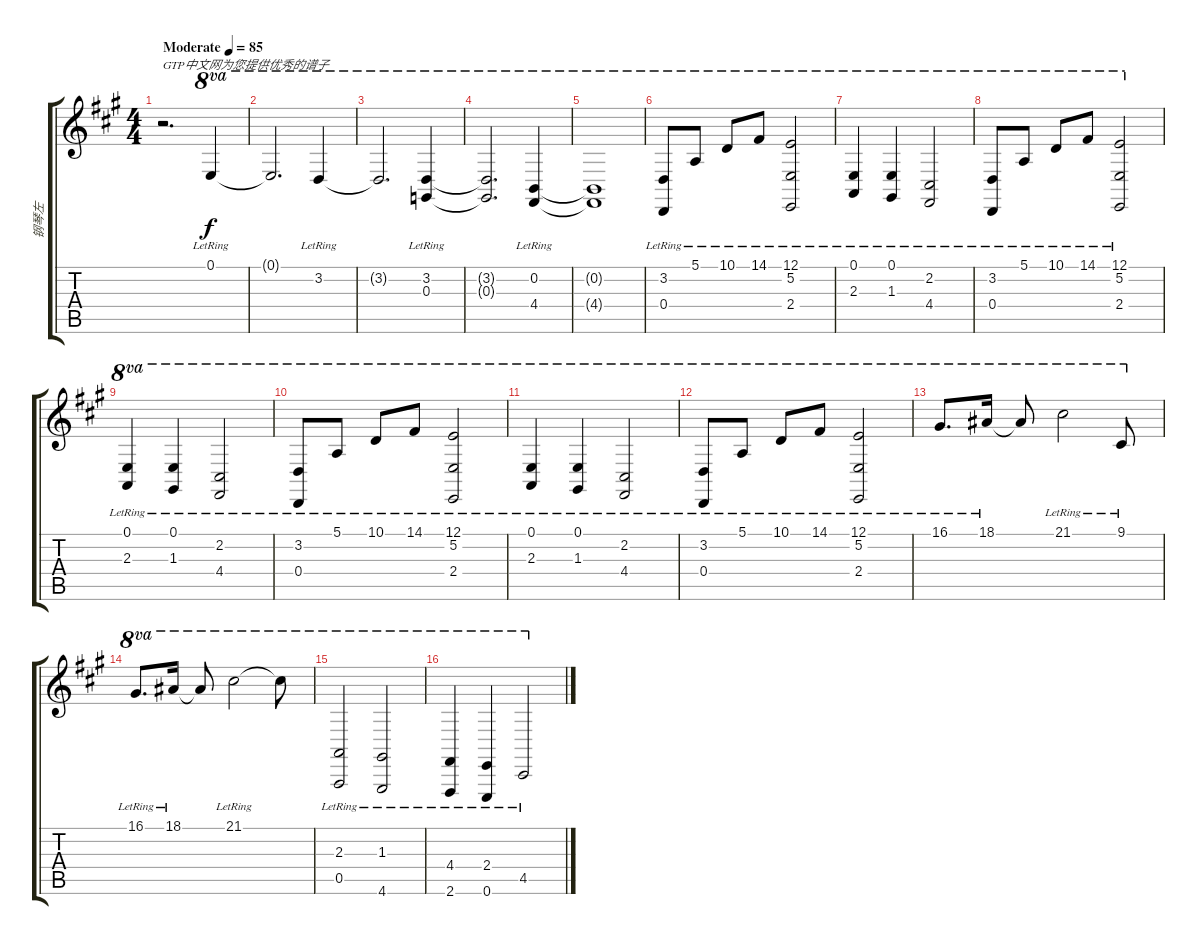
\track ("钢琴左" "钢琴左") {instrument acousticgrandpiano}
\staff {score tabs}
\tuning (E4 B3 G3 D3 A2 E2) {hide}
\ts (4 4)
\tempo (85 "Moderate")
\clef g2
\ks a
r.2{d txt "GTP中文网为您提供优秀的谱子" dy f instrument acousticgrandpiano} 0.1{lr}.4{ot 8va} |
0.1{t}.2{d ot 8va} 3.2{lr}.4{ot 8va} |
3.2{t}.2{d ot 8va} (3.2{lr} 0.3{lr}).4{ot 8va} |
(3.2{t} 0.3{t}).2{d ot 8va} (0.2{lr} 4.4{lr}).4{ot 8va} |
(0.2{t} 4.4{t}).1{ot 8va} |
(3.2{lr} 0.4{lr}).8{ot 8va} 5.1{lr}.8{ot 8va} 10.1{lr}.8{ot 8va} 14.1{lr}.8{ot 8va} (12.1{lr} 5.2{lr} 2.4{lr}).2{ot 8va} |
(0.1{lr} 2.3{lr}).4{ot 8va} (0.1{lr} 1.3{lr}).4{ot 8va} (2.2{lr} 4.4{lr}).2{ot 8va} |
(3.2{lr} 0.4{lr}).8{ot 8va} 5.1{lr}.8{ot 8va} 10.1{lr}.8{ot 8va} 14.1{lr}.8{ot 8va} (12.1{lr} 5.2{lr} 2.4{lr}).2{ot 8va} |
(0.1{lr} 2.3{lr}).4{ot 8va} (0.1{lr} 1.3{lr}).4{ot 8va} (2.2{lr} 4.4{lr}).2{ot 8va} |
(3.2{lr} 0.4{lr}).8{ot 8va} 5.1{lr}.8{ot 8va} 10.1{lr}.8{ot 8va} 14.1{lr}.8{ot 8va} (12.1{lr} 5.2{lr} 2.4{lr}).2{ot 8va} |
(0.1{lr} 2.3{lr}).4{ot 8va} (0.1{lr} 1.3{lr}).4{ot 8va} (2.2{lr} 4.4{lr}).2{ot 8va} |
(3.2{lr} 0.4{lr}).8{ot 8va} 5.1{lr}.8{ot 8va} 10.1{lr}.8{ot 8va} 14.1{lr}.8{ot 8va} (12.1{lr} 5.2{lr} 2.4{lr}).2{ot 8va} |
16.1{lr}.8{d ot 8va} 18.1{lr}.16{ot 8va} 18.1{t}.8{ot 8va} 21.1{lr}.2{ot 8va} 9.1{lr}.8{ot 8va} |
16.1{lr}.8{d ot 8va} 18.1{lr}.16{ot 8va} 18.1{t}.8{ot 8va} 21.1{lr}.2{ot 8va} 21.1{t}.8{ot 8va} |
(2.3{lr} 0.5{lr}).2{ot 8va} (1.3{lr} 4.6{lr}).2{ot 8va} |
(4.4{lr} 2.6{lr}).4{ot 8va} (2.4{lr} 0.6{lr}).4{ot 8va} 4.5{lr}.2{ot 8va}
